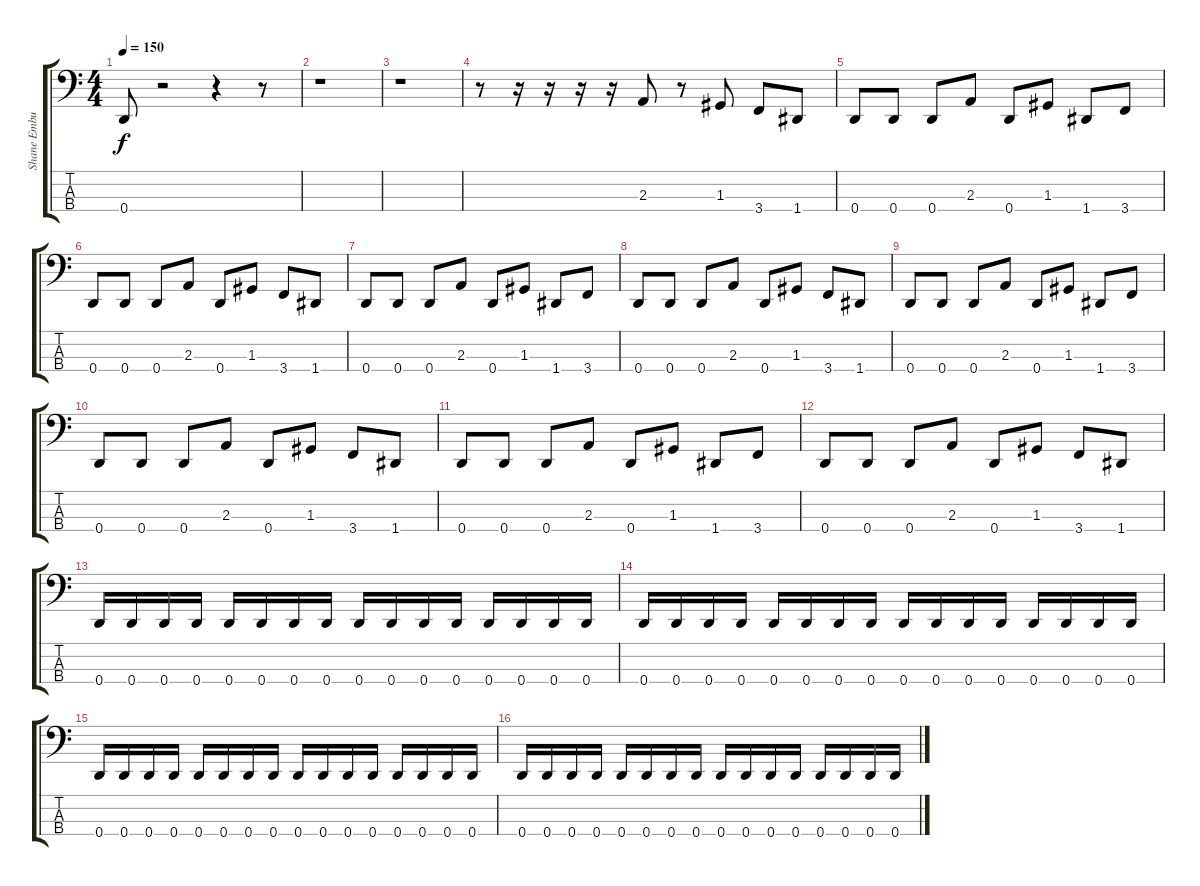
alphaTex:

\track ("Shane Embury (Bass)" "Shane Embu") {instrument electricbassfinger}
\staff {score tabs}
\tuning (F2 C2 G1 D1) {hide}
\ts (4 4)
\tempo 150
\clef f4
\ks c
0.4.8{dy f} r.2 r.4 r.8 |
r.1 |
r.1 |
r.8 r.16 r.16 r.16 r.16 2.3.8 r.8 1.3.8 3.4.8 1.4.8 |
0.4.8 0.4.8 0.4.8 2.3.8 0.4.8 1.3.8 1.4.8 3.4.8 |
0.4.8 0.4.8 0.4.8 2.3.8 0.4.8 1.3.8 3.4.8 1.4.8 |
0.4.8 0.4.8 0.4.8 2.3.8 0.4.8 1.3.8 1.4.8 3.4.8 |
0.4.8 0.4.8 0.4.8 2.3.8 0.4.8 1.3.8 3.4.8 1.4.8 |
0.4.8 0.4.8 0.4.8 2.3.8 0.4.8 1.3.8 1.4.8 3.4.8 |
0.4.8 0.4.8 0.4.8 2.3.8 0.4.8 1.3.8 3.4.8 1.4.8 |
0.4.8 0.4.8 0.4.8 2.3.8 0.4.8 1.3.8 1.4.8 3.4.8 |
0.4.8 0.4.8 0.4.8 2.3.8 0.4.8 1.3.8 3.4.8 1.4.8 |
0.4.16 0.4.16 0.4.16 0.4.16 0.4.16 0.4.16 0.4.16 0.4.16 0.4.16 0.4.16 0.4.16 0.4.16 0.4.16 0.4.16 0.4.16 0.4.16 |
0.4.16 0.4.16 0.4.16 0.4.16 0.4.16 0.4.16 0.4.16 0.4.16 0.4.16 0.4.16 0.4.16 0.4.16 0.4.16 0.4.16 0.4.16 0.4.16 |
0.4.16 0.4.16 0.4.16 0.4.16 0.4.16 0.4.16 0.4.16 0.4.16 0.4.16 0.4.16 0.4.16 0.4.16 0.4.16 0.4.16 0.4.16 0.4.16 |
0.4.16 0.4.16 0.4.16 0.4.16 0.4.16 0.4.16 0.4.16 0.4.16 0.4.16 0.4.16 0.4.16 0.4.16 0.4.16 0.4.16 0.4.16 0.4.16
